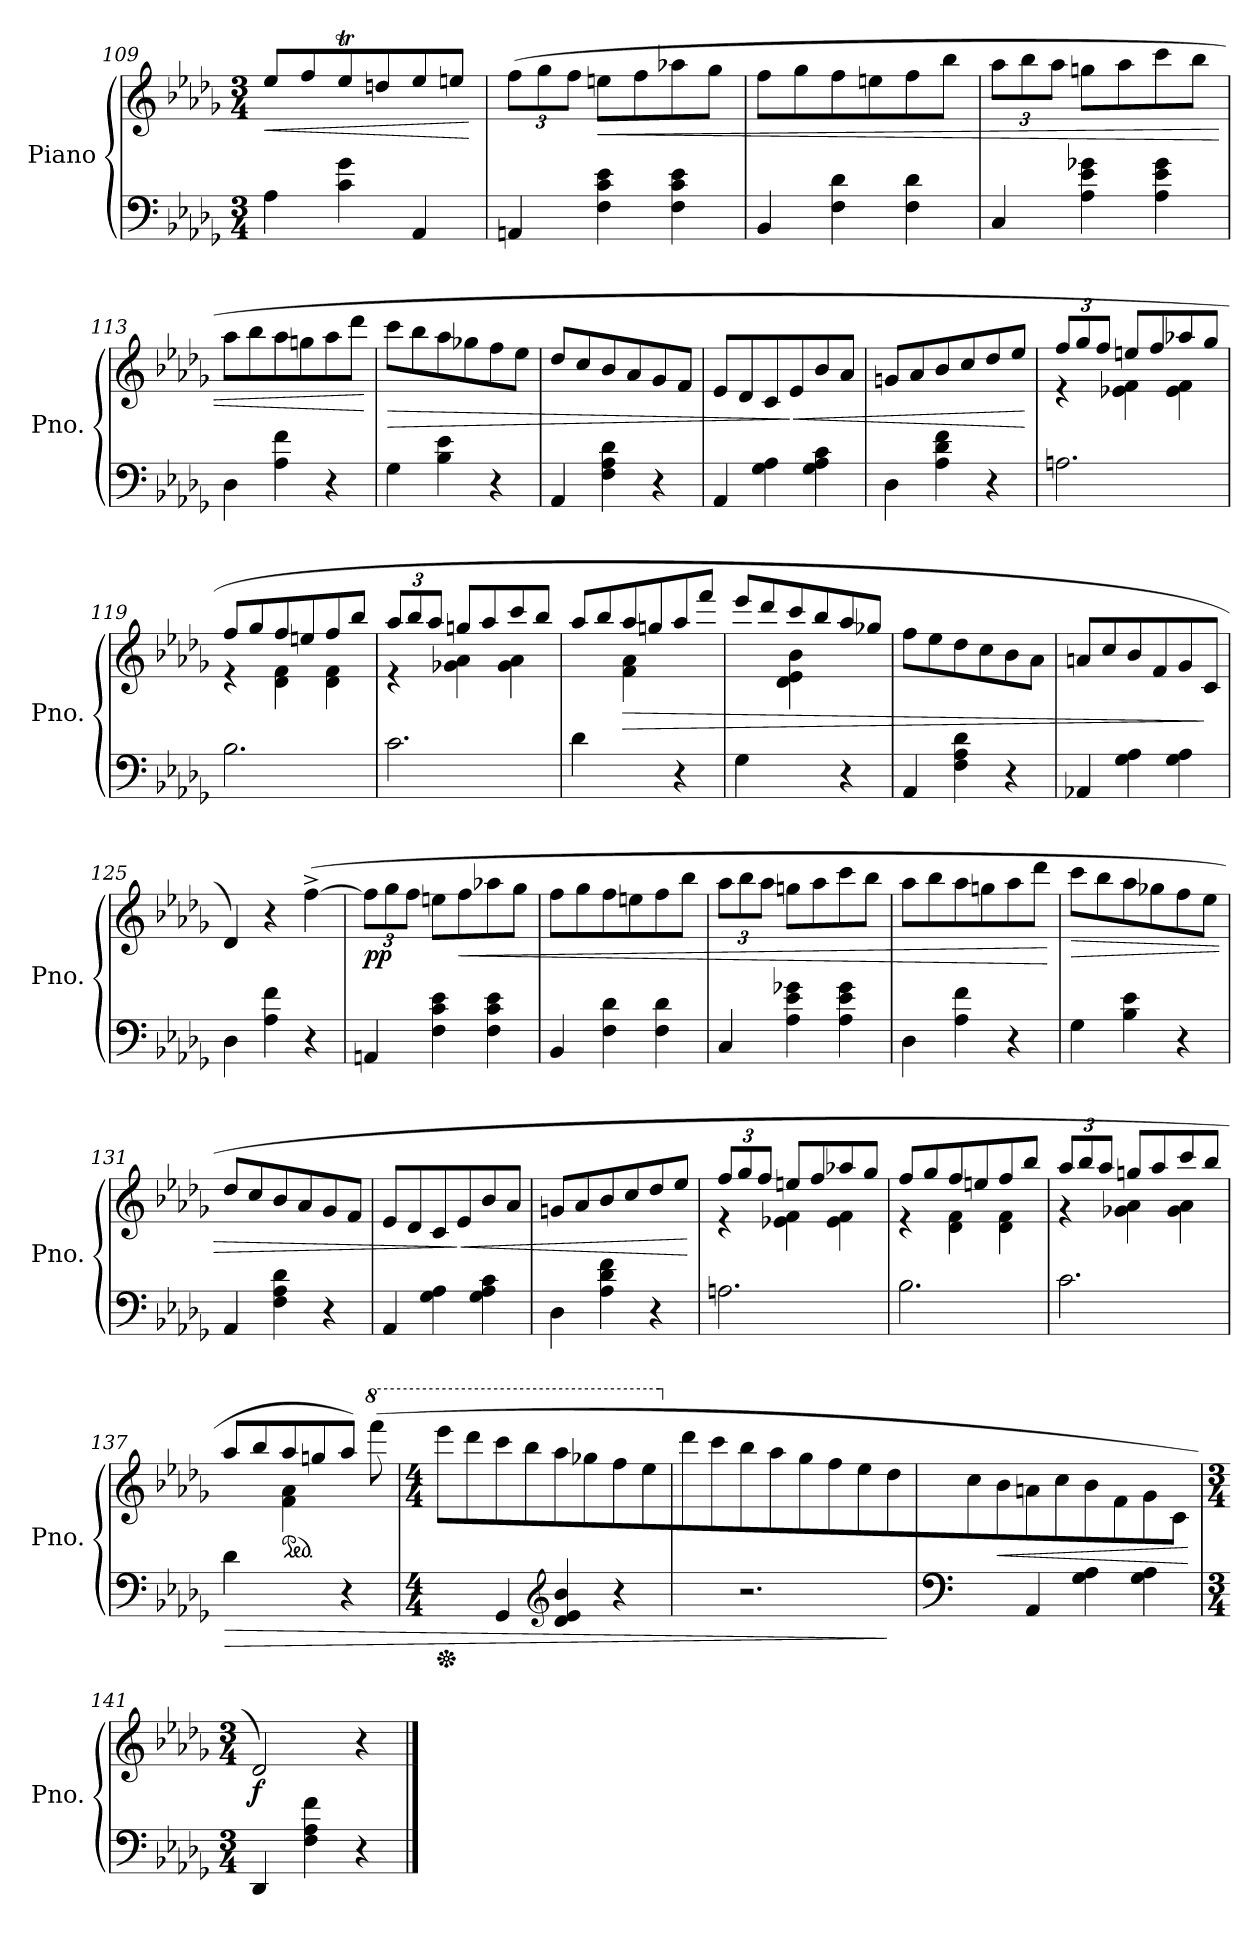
**kern	**kern	**dynam
*part1	*part1	*part1
*staff2	*staff1	*staff1/2
*I"Piano	*	*
*I'Pno.	*	*
*clefF4	*clefG2	*
*k[b-e-a-d-g-]	*k[b-e-a-d-g-]	*
*M3/4	*M3/4	*
=109	=109	=109
!	!	!LO:HP:b
4A-\	8ee-/L	<
.	8ff/	.
4c\ 4g-\	8ee-T/	.
.	8ddn/	.
4AA-/	8ee-/	.
.	8een/J	.
.	.	[
=110	=110	=110
*	*Xbrackettup	*
4AAn/	(12ff\L	.
.	12gg-\	.
.	12ff\J	.
!	!	!LO:HP:b
4F\ 4c\ 4e-\	8een\L	<
.	8ff\	.
4F\ 4c\ 4e-\	8aa-X\	.
.	8gg-\J	.
!!LO:PB:g=z
=111	=111	=111
4BB-/	8ff\L	.
.	8gg-\	.
4F\ 4d-\	8ff\	.
.	8een\	.
4F\ 4d-\	8ff\	.
.	8bb-\J	.
=112	=112	=112
4C/	12aa-\L	.
.	12bb-\	.
.	12aa-\J	.
4A-\ 4e-\ 4g-X\	8ggn\L	.
.	8aa-\	.
4A-\ 4e-\ 4g-\	8ccc\	.
.	8bb-\J	.
=113	=113	=113
4D-\	8aa-\L	.
.	8bb-\	.
4A-\ 4f\	8aa-\	.
.	8ggn\	.
4r	8aa-\	.
.	8ddd-\J	.
.	.	[
=114	=114	=114
!	!	!LO:HP:b
4G-\	8ccc\L	>
.	8bb-\	.
4B-\ 4e-\	8aa-\	.
.	8gg-X\	.
4r	8ff\	.
.	8ee-\J	.
=115	=115	=115
4AA-/	8dd-/L	.
.	8cc/	.
4F\ 4A-\ 4d-\	8b-/	.
.	8a-/	.
4r	8g-/	.
.	8f/J	.
!!LO:LB:g=z
=116	=116	=116
4AA-/	8e-/L	.
.	8d-/	.
4G-\ 4A-\	8c/	.
!	!	!LO:HP:n=1:b
.	8e-/	] <
4G-\ 4A-\ 4c\	8b-/	.
.	8a-/J	.
=117	=117	=117
4D-\	8gn/L	.
.	8a-/	.
4A-\ 4d-\ 4f\	8b-/	.
.	8cc/	.
4r	8dd-/	.
.	8ee-/J	.
.	.	[
=118	=118	=118
*	*^	*
2.An\	12ff/L	4r	.
.	12gg-/	.	.
.	12ff/J	.	.
.	8een/L	4e-X\ 4f\	.
.	8ff/	.	.
.	8aa-X/	4e-\ 4f\	.
.	8gg-/J	.	.
=119	=119	=119	=119
2.B-\	8ff/L	4r	.
.	8gg-/	.	.
.	8ff/	4d-\ 4f\	.
.	8een/	.	.
.	8ff/	4d-\ 4f\	.
.	8bb-/J	.	.
=120	=120	=120	=120
2.c\	12aa-/L	4r	.
.	12bb-/	.	.
.	12aa-/J	.	.
.	8ggn/L	4g-X\ 4a-\	.
.	8aa-/	.	.
.	8ccc/	4g-\ 4a-\	.
.	8bb-/J	.	.
!!LO:LB:g=z	!!
=121	=121	=121	=121
4d-\	8aa-/L	4ryy	.
.	8bb-/	.	.
!	!	!	!LO:HP:b
4ryy	8aa-/	4f\ 4a-\	>
.	8ggn/	.	.
4r	8aa-/	4ryy	.
.	8fff/J	.	.
=122	=122	=122	=122
4G-\	8eee-/L	4ryy	.
.	8ddd-/	.	.
4ryy	8ccc/	4d-\ 4e-\ 4b-\	.
.	8bb-/	.	.
4r	8aa-/	4ryy	.
.	8gg-X/J	.	.
*	*v	*v	*
=123	=123	=123
4AA-/	8ff\L	.
.	8ee-\	.
4F\ 4A-\ 4d-\	8dd-\	.
.	8cc\	.
4r	8b-\	.
.	8a-\J	.
=124	=124	=124
4AA-X/	8an/L	.
.	8cc/	.
4G-\ 4A-\	8b-/	.
.	8f/	.
4G-\ 4A-\	8g-/	.
.	8c/J	]
=125	=125	=125
4D-\	4d-/)	.
4A-\ 4f\	4r	.
4r	([4ff^\	.
!!LO:LB:g=z
=126	=126	=126
!	!	!LO:DY:b
4AAn/	12ff\L]	pp
.	12gg-\	.
.	12ff\J	.
4F\ 4c\ 4e-\	8een\L	.
!	!	!LO:HP:b
.	8ff\	<
4F\ 4c\ 4e-\	8aa-X\	.
.	8gg-\J	.
=127	=127	=127
4BB-/	8ff\L	.
.	8gg-\	.
4F\ 4d-\	8ff\	.
.	8een\	.
4F\ 4d-\	8ff\	.
.	8bb-\J	.
=128	=128	=128
4C/	12aa-\L	.
.	12bb-\	.
.	12aa-\J	.
4A-\ 4e-\ 4g-X\	8ggn\L	.
.	8aa-\	.
4A-\ 4e-\ 4g-\	8ccc\	.
.	8bb-\J	.
=129	=129	=129
4D-\	8aa-\L	.
.	8bb-\	.
4A-\ 4f\	8aa-\	.
.	8ggn\	.
4r	8aa-\	.
.	8ddd-\J	.
.	.	[
=130	=130	=130
!	!	!LO:HP:b
4G-\	8ccc\L	>
.	8bb-\	.
4B-\ 4e-\	8aa-\	.
.	8gg-X\	.
4r	8ff\	.
.	8ee-\J	.
!!LO:LB:g=z
=131	=131	=131
4AA-/	8dd-/L	.
.	8cc/	.
4F\ 4A-\ 4d-\	8b-/	.
.	8a-/	.
4r	8g-/	.
.	8f/J	.
=132	=132	=132
4AA-/	8e-/L	.
.	8d-/	.
4G-\ 4A-\	8c/	.
!	!	!LO:HP:n=1:b
.	8e-/	] <
4G-\ 4A-\ 4c\	8b-/	.
.	8a-/J	.
=133	=133	=133
4D-\	8gn/L	.
.	8a-/	.
4A-\ 4d-\ 4f\	8b-/	.
.	8cc/	.
4r	8dd-/	.
.	8ee-/J	.
.	.	[
=134	=134	=134
*	*^	*
2.An\	12ff/L	4r	.
.	12gg-/	.	.
.	12ff/J	.	.
.	8een/L	4e-X\ 4f\	.
.	8ff/	.	.
.	8aa-X/	4e-\ 4f\	.
.	8gg-/J	.	.
=135	=135	=135	=135
2.B-\	8ff/L	4r	.
.	8gg-/	.	.
.	8ff/	4d-\ 4f\	.
.	8een/	.	.
.	8ff/	4d-\ 4f\	.
.	8bb-/J	.	.
!!LO:LB:g=z	!!
=136	=136	=136	=136
2.c\	12aa-/L	4r	.
.	12bb-/	.	.
.	12aa-/J	.	.
.	8ggn/L	4g-X\ 4a-\	.
.	8aa-/	.	.
.	8ccc/	4g-\ 4a-\	.
.	8bb-/J	.	.
=137	=137	=137	=137
!	!	!	!LO:HP:b=2
4d-\	8aa-/L	4ryy	>
.	8bb-/	.	.
*	*ped	*	*
4ryy	8aa-/	4f\ 4a-\	.
.	8ggn/	.	.
4r	8aa-/J)	4ryy	.
*	*8va	*	*
.	(8ffff\	.	.
*	*v	*v	*
=138	=138	=138
*M4/4	*M4/4	*
*Xped	*	*
4ryy	8eeee-\L	.
.	8dddd-\	.
4GG-/	8cccc\	.
.	8bbb-\	.
*clefG2	*	*
4d-/ 4e-/ 4b-/	8aaa-\	.
.	8ggg-X\	.
4r	8fff\	.
.	8eee-\	.
=139	=139	=139
*	*X8va	*
4ryy	8ddd-\	.
.	8ccc\	.
2.r	8bb-\	.
.	8aa-\	.
.	8gg-\	.
.	8ff\	.
.	8ee-\	.
.	8dd-\	]
=140	=140	=140
*clefF4	*	*
4ryy	8cc\	.
!	!	!LO:HP:b
.	8b-!\	<
4AA-/	8an\	.
.	8cc\	.
4G-\ 4A-\	8b-\	.
.	8f\	.
4G-\ 4A-\	8g-\	.
.	8c\J	.
.	.	[
=141	=141	=141
*M3/4	*M3/4	*
!	!	!LO:DY:b
4DD-/	2d-/)	f
4F\ 4A-\ 4f\	.	.
4r	4r	.
==	==	==
*-	*-	*-
